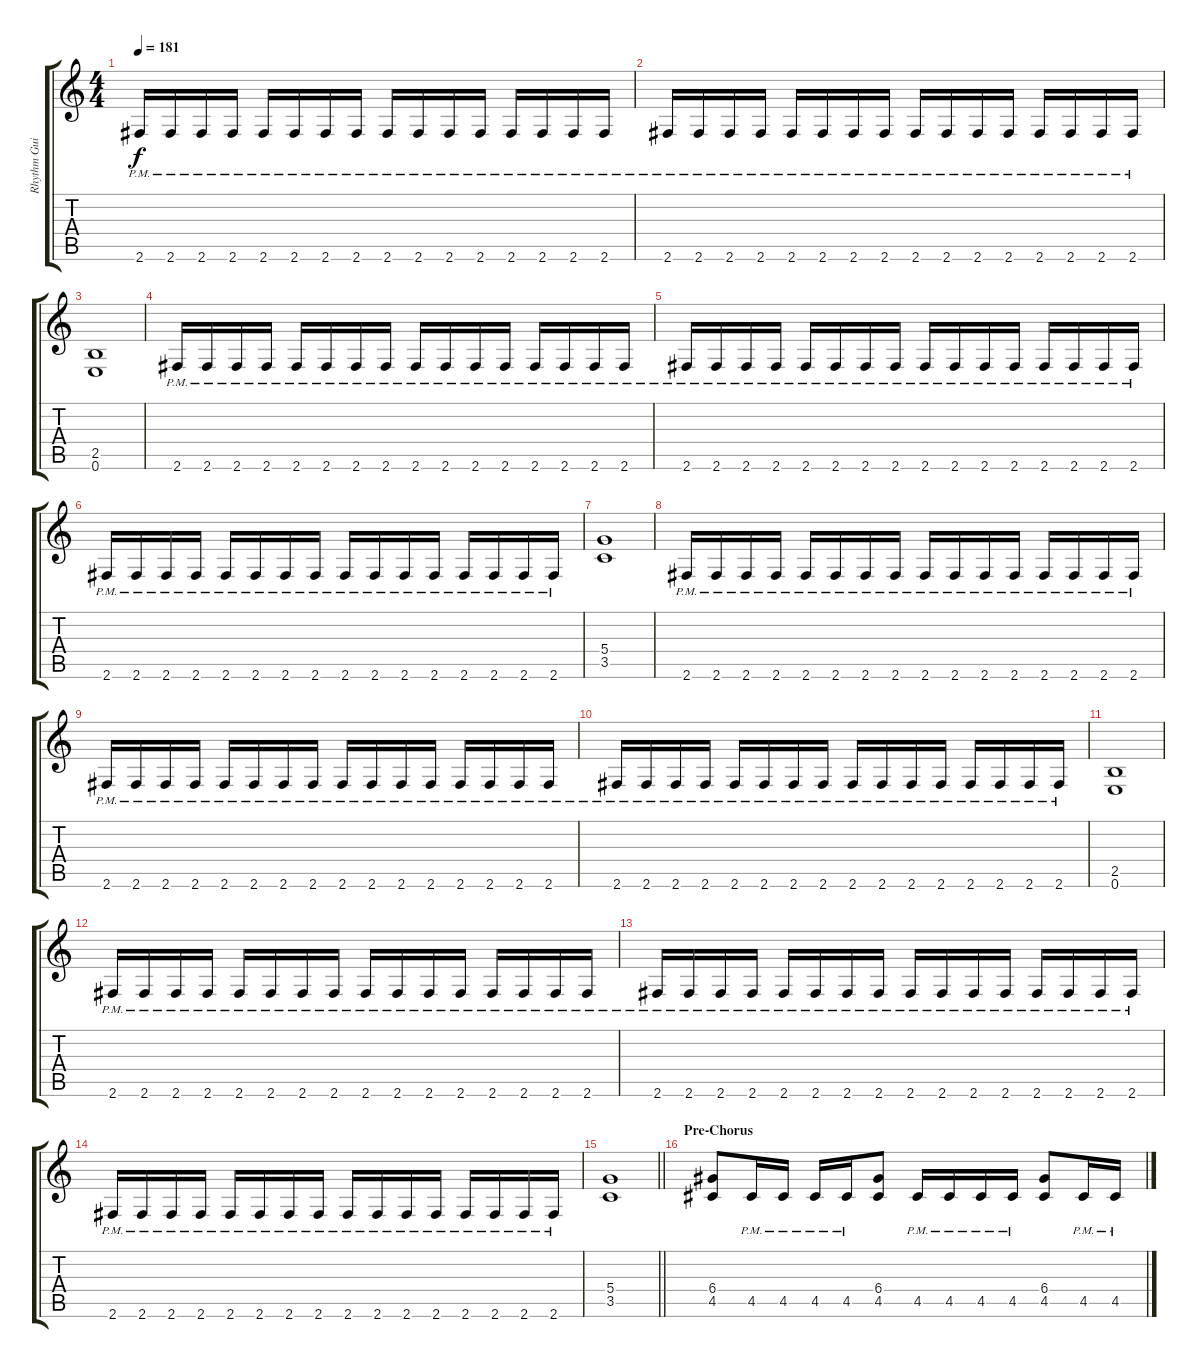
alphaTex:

\track ("Rhythm Guitar II" "Rhythm Gui") {instrument overdrivenguitar}
\staff {score tabs}
\tuning (E4 B3 G3 D3 A2 E2) {hide}
\ts (4 4)
\tempo 181
\clef g2
\ks c
2.6{pm}.16{dy f} 2.6{pm}.16 2.6{pm}.16 2.6{pm}.16 2.6{pm}.16 2.6{pm}.16 2.6{pm}.16 2.6{pm}.16 2.6{pm}.16 2.6{pm}.16 2.6{pm}.16 2.6{pm}.16 2.6{pm}.16 2.6{pm}.16 2.6{pm}.16 2.6{pm}.16 |
2.6{pm}.16 2.6{pm}.16 2.6{pm}.16 2.6{pm}.16 2.6{pm}.16 2.6{pm}.16 2.6{pm}.16 2.6{pm}.16 2.6{pm}.16 2.6{pm}.16 2.6{pm}.16 2.6{pm}.16 2.6{pm}.16 2.6{pm}.16 2.6{pm}.16 2.6{pm}.16 |
(2.5 0.6).1 |
2.6{pm}.16 2.6{pm}.16 2.6{pm}.16 2.6{pm}.16 2.6{pm}.16 2.6{pm}.16 2.6{pm}.16 2.6{pm}.16 2.6{pm}.16 2.6{pm}.16 2.6{pm}.16 2.6{pm}.16 2.6{pm}.16 2.6{pm}.16 2.6{pm}.16 2.6{pm}.16 |
2.6{pm}.16 2.6{pm}.16 2.6{pm}.16 2.6{pm}.16 2.6{pm}.16 2.6{pm}.16 2.6{pm}.16 2.6{pm}.16 2.6{pm}.16 2.6{pm}.16 2.6{pm}.16 2.6{pm}.16 2.6{pm}.16 2.6{pm}.16 2.6{pm}.16 2.6{pm}.16 |
2.6{pm}.16 2.6{pm}.16 2.6{pm}.16 2.6{pm}.16 2.6{pm}.16 2.6{pm}.16 2.6{pm}.16 2.6{pm}.16 2.6{pm}.16 2.6{pm}.16 2.6{pm}.16 2.6{pm}.16 2.6{pm}.16 2.6{pm}.16 2.6{pm}.16 2.6{pm}.16 |
(5.4 3.5).1 |
2.6{pm}.16 2.6{pm}.16 2.6{pm}.16 2.6{pm}.16 2.6{pm}.16 2.6{pm}.16 2.6{pm}.16 2.6{pm}.16 2.6{pm}.16 2.6{pm}.16 2.6{pm}.16 2.6{pm}.16 2.6{pm}.16 2.6{pm}.16 2.6{pm}.16 2.6{pm}.16 |
2.6{pm}.16 2.6{pm}.16 2.6{pm}.16 2.6{pm}.16 2.6{pm}.16 2.6{pm}.16 2.6{pm}.16 2.6{pm}.16 2.6{pm}.16 2.6{pm}.16 2.6{pm}.16 2.6{pm}.16 2.6{pm}.16 2.6{pm}.16 2.6{pm}.16 2.6{pm}.16 |
2.6{pm}.16 2.6{pm}.16 2.6{pm}.16 2.6{pm}.16 2.6{pm}.16 2.6{pm}.16 2.6{pm}.16 2.6{pm}.16 2.6{pm}.16 2.6{pm}.16 2.6{pm}.16 2.6{pm}.16 2.6{pm}.16 2.6{pm}.16 2.6{pm}.16 2.6{pm}.16 |
(2.5 0.6).1 |
2.6{pm}.16 2.6{pm}.16 2.6{pm}.16 2.6{pm}.16 2.6{pm}.16 2.6{pm}.16 2.6{pm}.16 2.6{pm}.16 2.6{pm}.16 2.6{pm}.16 2.6{pm}.16 2.6{pm}.16 2.6{pm}.16 2.6{pm}.16 2.6{pm}.16 2.6{pm}.16 |
2.6{pm}.16 2.6{pm}.16 2.6{pm}.16 2.6{pm}.16 2.6{pm}.16 2.6{pm}.16 2.6{pm}.16 2.6{pm}.16 2.6{pm}.16 2.6{pm}.16 2.6{pm}.16 2.6{pm}.16 2.6{pm}.16 2.6{pm}.16 2.6{pm}.16 2.6{pm}.16 |
2.6{pm}.16 2.6{pm}.16 2.6{pm}.16 2.6{pm}.16 2.6{pm}.16 2.6{pm}.16 2.6{pm}.16 2.6{pm}.16 2.6{pm}.16 2.6{pm}.16 2.6{pm}.16 2.6{pm}.16 2.6{pm}.16 2.6{pm}.16 2.6{pm}.16 2.6{pm}.16 |
\barLineRight lightlight
(5.4 3.5).1 |
\section ("" "Pre-Chorus")
(6.4 4.5).8 4.5{pm}.16 4.5{pm}.16 4.5{pm}.16 4.5{pm}.16 (6.4 4.5).8 4.5{pm}.16 4.5{pm}.16 4.5{pm}.16 4.5{pm}.16 (6.4 4.5).8 4.5{pm}.16 4.5{pm}.16
